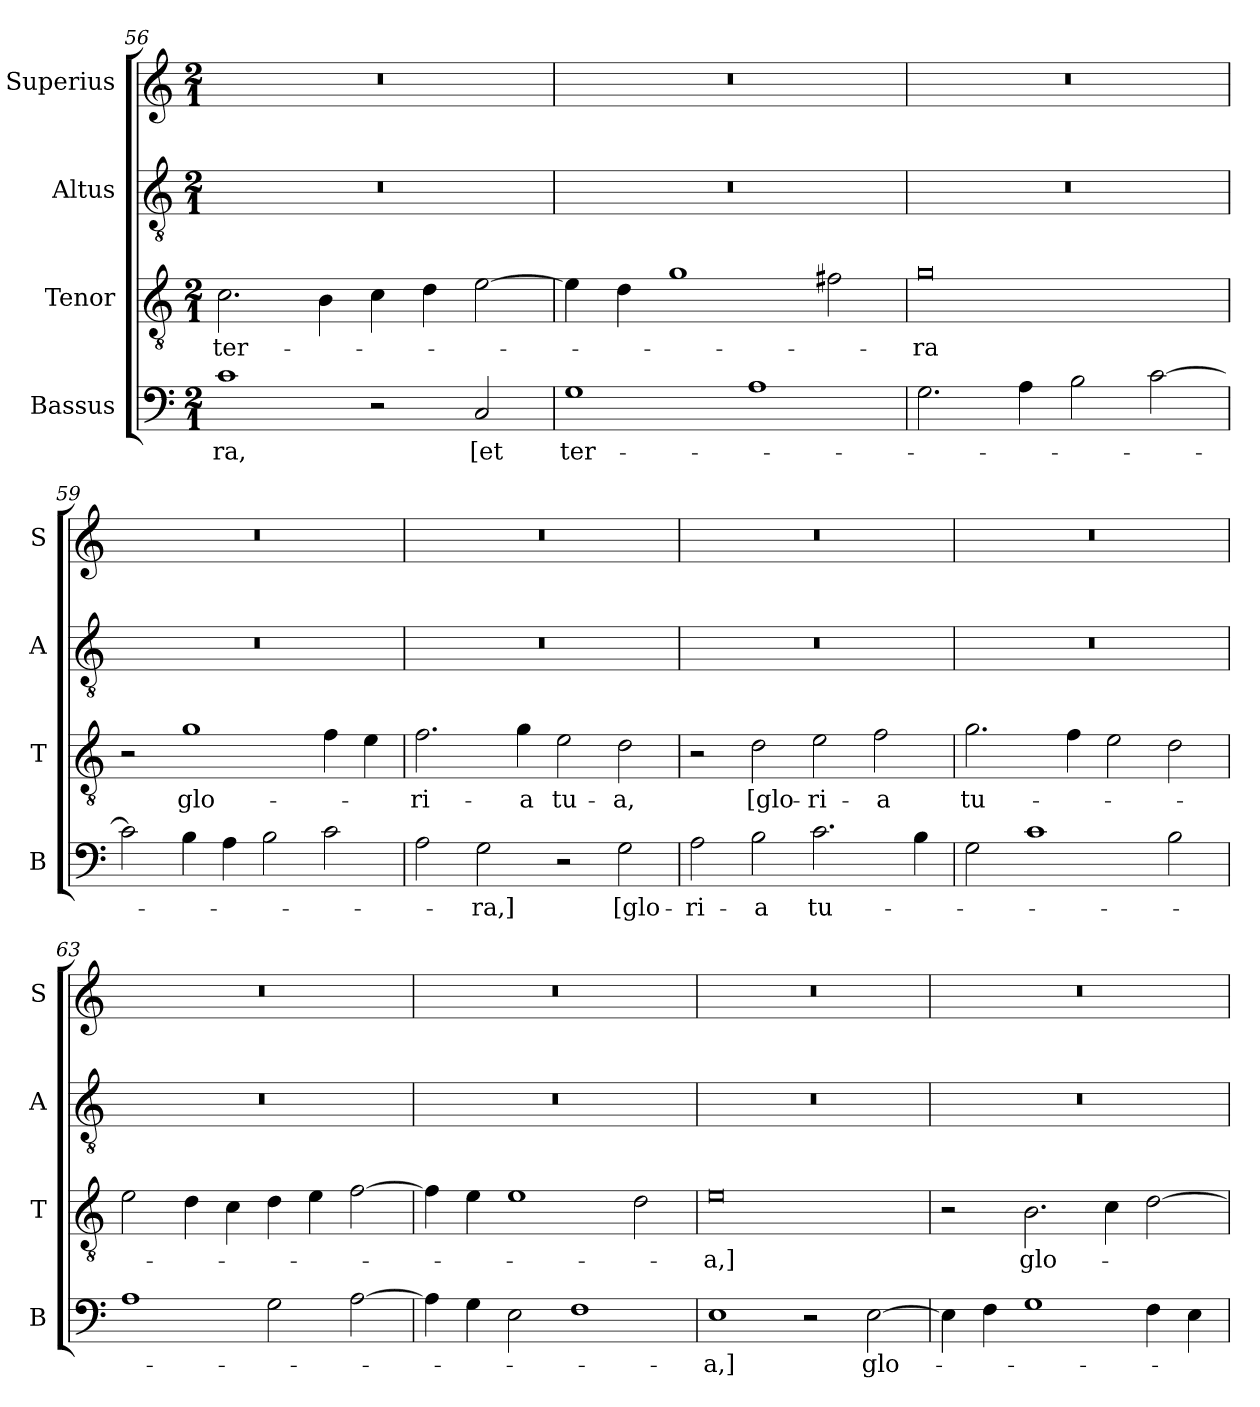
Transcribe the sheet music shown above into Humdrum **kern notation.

**kern	**text	**kern	**text	**kern	**kern
*part4	*part4	*part3	*part3	*part2	*part1
*staff4	*staff4	*staff3	*staff3	*staff2	*staff1
*I"Bassus	*	*I"Tenor	*	*I"Altus	*I"Superius
*I'B	*	*I'T	*	*I'A	*I'S
*clefF4	*	*clefGv2	*	*clefGv2	*clefG2
*k[]	*	*k[]	*	*k[]	*k[]
*M2/1	*	*M2/1	*	*M2/1	*M2/1
=56	=56	=56	=56	=56	=56
1c	-ra,	2.c\	ter-	0r	0r
.	.	4B\	.	.	.
2r	.	4c\	.	.	.
.	.	4d\	.	.	.
2C/	[et	[2e\	.	.	.
=57	=57	=57	=57	=57	=57
1G	ter-	4e\]	.	0r	0r
.	.	4d\	.	.	.
.	.	1g	.	.	.
1A	.	.	.	.	.
.	.	2f#X\	.	.	.
=58	=58	=58	=58	=58	=58
2.G\	.	0g	-ra	0r	0r
4A\	.	.	.	.	.
2B\	.	.	.	.	.
[2c\	.	.	.	.	.
=59	=59	=59	=59	=59	=59
2c\]	.	2r	.	0r	0r
4B\	.	1g	glo-	.	.
4A\	.	.	.	.	.
2B\	.	.	.	.	.
2c\	.	4f\	.	.	.
.	.	4e\	.	.	.
=60	=60	=60	=60	=60	=60
2A\	.	2.f\	-ri-	0r	0r
2G\	-ra,]	.	.	.	.
.	.	4g\	-a	.	.
2r	.	2e\	tu-	.	.
2G\	[glo-	2d\	-a,	.	.
=61	=61	=61	=61	=61	=61
2A\	-ri-	2r	.	0r	0r
2B\	-a	2d\	[glo-	.	.
2.c\	tu-	2e\	-ri-	.	.
.	.	2f\	-a	.	.
4B\	.	.	.	.	.
=62	=62	=62	=62	=62	=62
2G\	.	2.g\	tu-	0r	0r
1c	.	.	.	.	.
.	.	4f\	.	.	.
.	.	2e\	.	.	.
2B\	.	2d\	.	.	.
=63	=63	=63	=63	=63	=63
1A	.	2e\	.	0r	0r
.	.	4d\	.	.	.
.	.	4c\	.	.	.
2G\	.	4d\	.	.	.
.	.	4e\	.	.	.
[2A\	.	[2f\	.	.	.
=64	=64	=64	=64	=64	=64
4A\]	.	4f\]	.	0r	0r
4G\	.	4e\	.	.	.
2E\	.	1e	.	.	.
1F	.	.	.	.	.
.	.	2d\	.	.	.
=65	=65	=65	=65	=65	=65
1E	-a,]	0e	-a,]	0r	0r
2r	.	.	.	.	.
[2E\	glo-	.	.	.	.
=66	=66	=66	=66	=66	=66
4E\]	.	2r	.	0r	0r
4F\	.	.	.	.	.
1G	.	2.B\	glo-	.	.
.	.	4c\	.	.	.
4F\	.	[2d\	.	.	.
4E\	.	.	.	.	.
=	=	=	=	=	=
*-	*-	*-	*-	*-	*-
